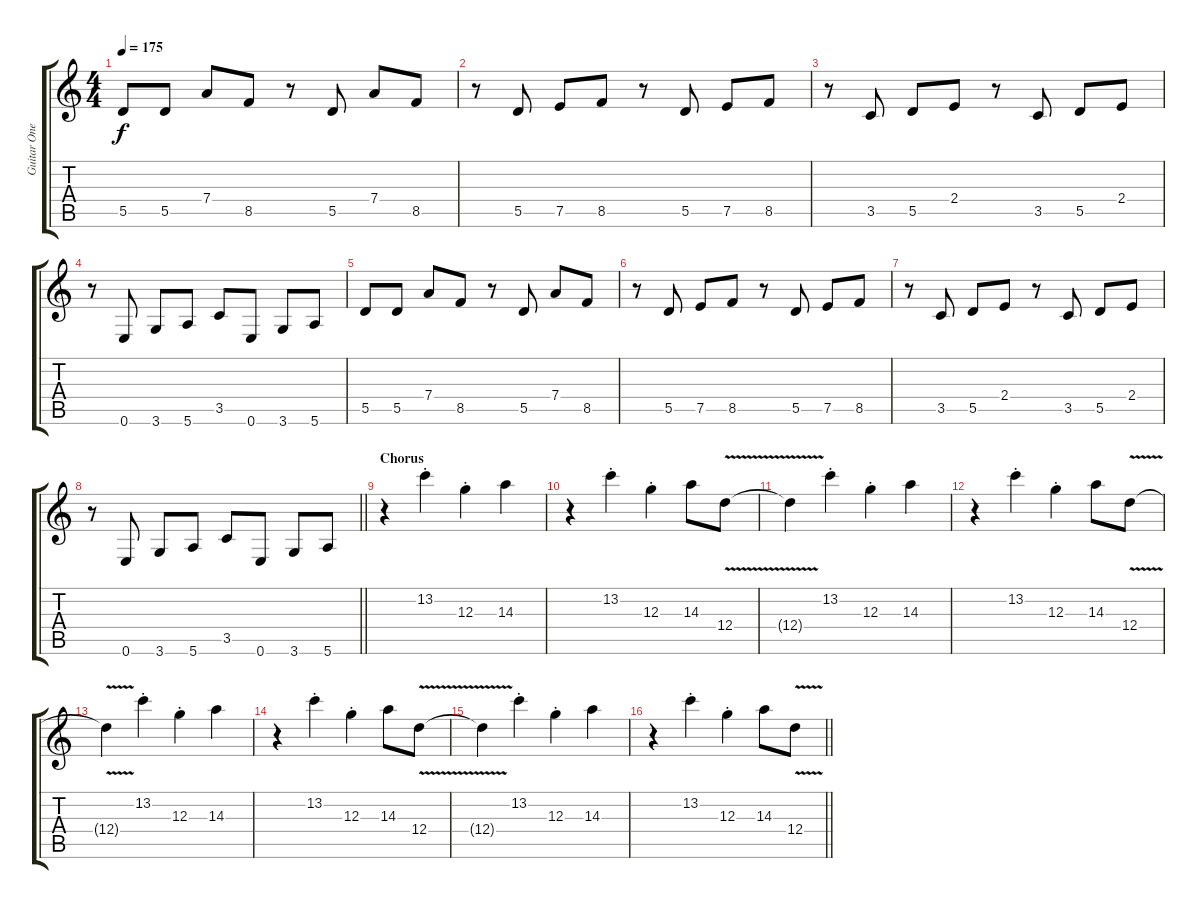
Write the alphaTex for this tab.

\track ("Guitar One" "Guitar One") {instrument distortionguitar}
\staff {score tabs}
\tuning (E4 B3 G3 D3 A2 E2) {hide}
\ts (4 4)
\tempo 175
\clef g2
\ks c
5.5.8{dy f} 5.5.8 7.4.8 8.5.8 r.8 5.5.8 7.4.8 8.5.8 |
r.8 5.5.8 7.5.8 8.5.8 r.8 5.5.8 7.5.8 8.5.8 |
r.8 3.5.8 5.5.8 2.4.8 r.8 3.5.8 5.5.8 2.4.8 |
r.8 0.6.8 3.6.8 5.6.8 3.5.8 0.6.8 3.6.8 5.6.8 |
5.5.8 5.5.8 7.4.8 8.5.8 r.8 5.5.8 7.4.8 8.5.8 |
r.8 5.5.8 7.5.8 8.5.8 r.8 5.5.8 7.5.8 8.5.8 |
r.8 3.5.8 5.5.8 2.4.8 r.8 3.5.8 5.5.8 2.4.8 |
\barLineRight lightlight
r.8 0.6.8 3.6.8 5.6.8 3.5.8 0.6.8 3.6.8 5.6.8 |
\section ("" "Chorus")
r.4{instrument overdrivenguitar} 13.2{st}.4 12.3{st}.4 14.3.4 |
r.4 13.2{st}.4 12.3{st}.4 14.3.8 12.4{v}.8 |
12.4{t}.4 13.2{st}.4 12.3{st}.4 14.3.4 |
r.4 13.2{st}.4 12.3{st}.4 14.3.8 12.4{v}.8 |
12.4{t}.4 13.2{st}.4 12.3{st}.4 14.3.4 |
r.4 13.2{st}.4 12.3{st}.4 14.3.8 12.4{v}.8 |
12.4{t}.4 13.2{st}.4 12.3{st}.4 14.3.4 |
\barLineRight lightlight
r.4 13.2{st}.4 12.3{st}.4 14.3.8 12.4{v}.8
